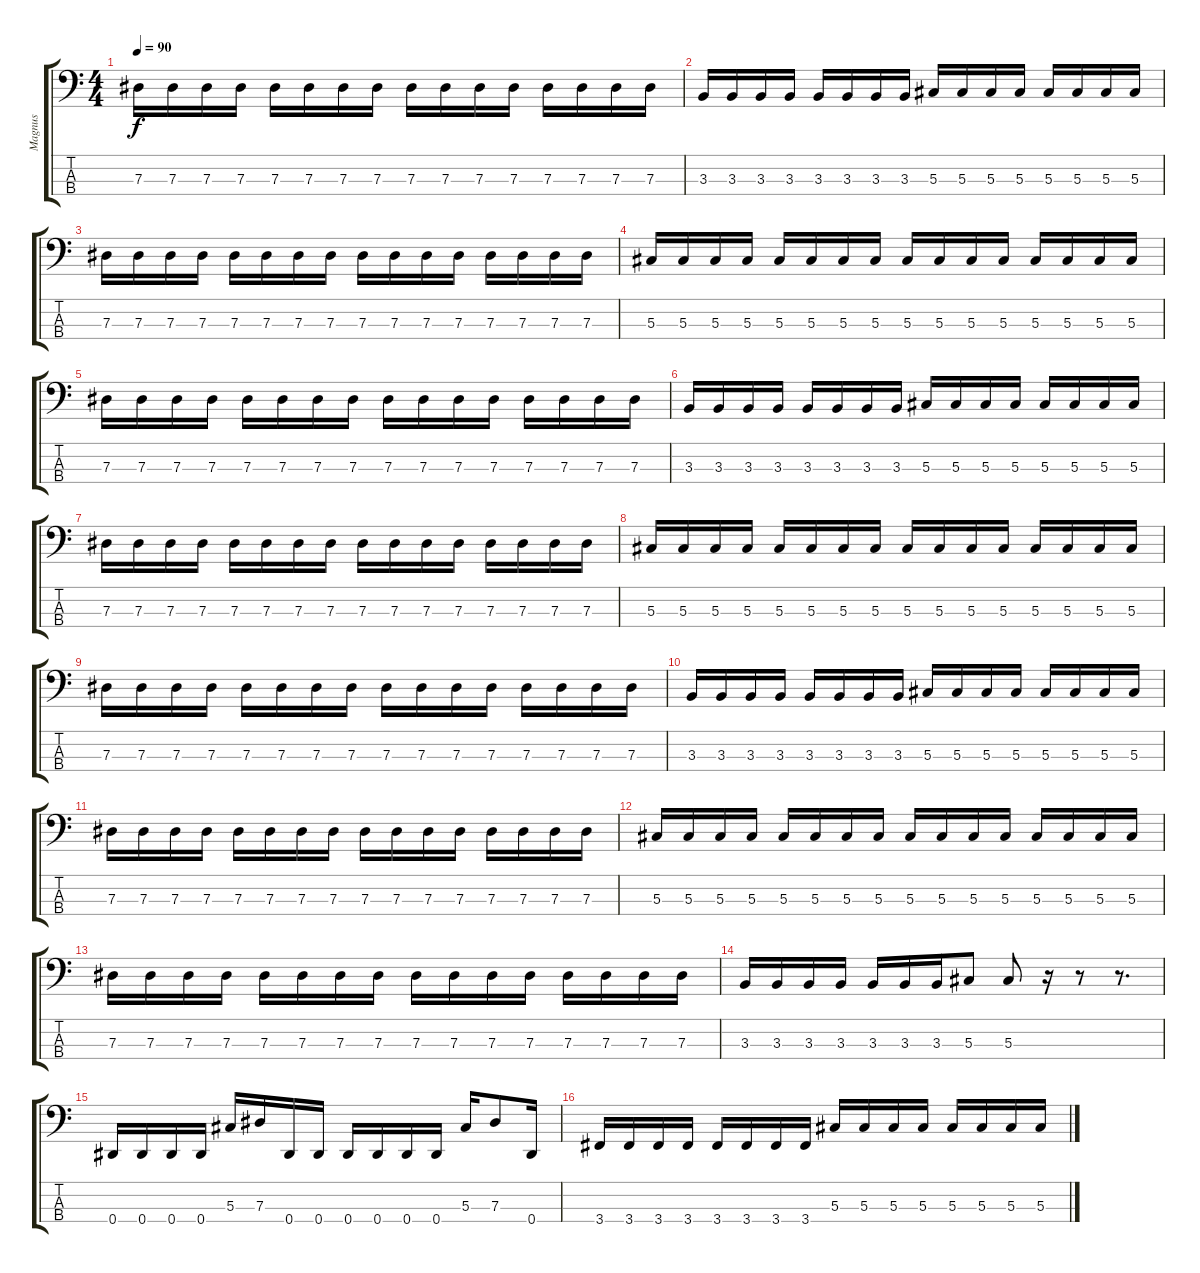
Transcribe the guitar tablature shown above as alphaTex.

\track ("Magnus" "Magnus") {instrument electricbassfinger}
\staff {score tabs}
\tuning (Gb2 Db2 Ab1 Eb1) {hide}
\ts (4 4)
\tempo 90
\clef f4
\ks c
7.3.16{dy f} 7.3.16 7.3.16 7.3.16 7.3.16 7.3.16 7.3.16 7.3.16 7.3.16 7.3.16 7.3.16 7.3.16 7.3.16 7.3.16 7.3.16 7.3.16 |
3.3.16 3.3.16 3.3.16 3.3.16 3.3.16 3.3.16 3.3.16 3.3.16 5.3.16 5.3.16 5.3.16 5.3.16 5.3.16 5.3.16 5.3.16 5.3.16 |
7.3.16 7.3.16 7.3.16 7.3.16 7.3.16 7.3.16 7.3.16 7.3.16 7.3.16 7.3.16 7.3.16 7.3.16 7.3.16 7.3.16 7.3.16 7.3.16 |
5.3.16 5.3.16 5.3.16 5.3.16 5.3.16 5.3.16 5.3.16 5.3.16 5.3.16 5.3.16 5.3.16 5.3.16 5.3.16 5.3.16 5.3.16 5.3.16 |
7.3.16 7.3.16 7.3.16 7.3.16 7.3.16 7.3.16 7.3.16 7.3.16 7.3.16 7.3.16 7.3.16 7.3.16 7.3.16 7.3.16 7.3.16 7.3.16 |
3.3.16 3.3.16 3.3.16 3.3.16 3.3.16 3.3.16 3.3.16 3.3.16 5.3.16 5.3.16 5.3.16 5.3.16 5.3.16 5.3.16 5.3.16 5.3.16 |
7.3.16 7.3.16 7.3.16 7.3.16 7.3.16 7.3.16 7.3.16 7.3.16 7.3.16 7.3.16 7.3.16 7.3.16 7.3.16 7.3.16 7.3.16 7.3.16 |
5.3.16 5.3.16 5.3.16 5.3.16 5.3.16 5.3.16 5.3.16 5.3.16 5.3.16 5.3.16 5.3.16 5.3.16 5.3.16 5.3.16 5.3.16 5.3.16 |
7.3.16 7.3.16 7.3.16 7.3.16 7.3.16 7.3.16 7.3.16 7.3.16 7.3.16 7.3.16 7.3.16 7.3.16 7.3.16 7.3.16 7.3.16 7.3.16 |
3.3.16 3.3.16 3.3.16 3.3.16 3.3.16 3.3.16 3.3.16 3.3.16 5.3.16 5.3.16 5.3.16 5.3.16 5.3.16 5.3.16 5.3.16 5.3.16 |
7.3.16 7.3.16 7.3.16 7.3.16 7.3.16 7.3.16 7.3.16 7.3.16 7.3.16 7.3.16 7.3.16 7.3.16 7.3.16 7.3.16 7.3.16 7.3.16 |
5.3.16 5.3.16 5.3.16 5.3.16 5.3.16 5.3.16 5.3.16 5.3.16 5.3.16 5.3.16 5.3.16 5.3.16 5.3.16 5.3.16 5.3.16 5.3.16 |
7.3.16 7.3.16 7.3.16 7.3.16 7.3.16 7.3.16 7.3.16 7.3.16 7.3.16 7.3.16 7.3.16 7.3.16 7.3.16 7.3.16 7.3.16 7.3.16 |
3.3.16 3.3.16 3.3.16 3.3.16 3.3.16 3.3.16 3.3.16 5.3.8 5.3.8 r.16 r.8 r.8{d} |
0.4.16 0.4.16 0.4.16 0.4.16 5.3.16 7.3.16 0.4.16 0.4.16 0.4.16 0.4.16 0.4.16 0.4.16 5.3.16 7.3.8 0.4.16 |
3.4.16 3.4.16 3.4.16 3.4.16 3.4.16 3.4.16 3.4.16 3.4.16 5.3.16 5.3.16 5.3.16 5.3.16 5.3.16 5.3.16 5.3.16 5.3.16
